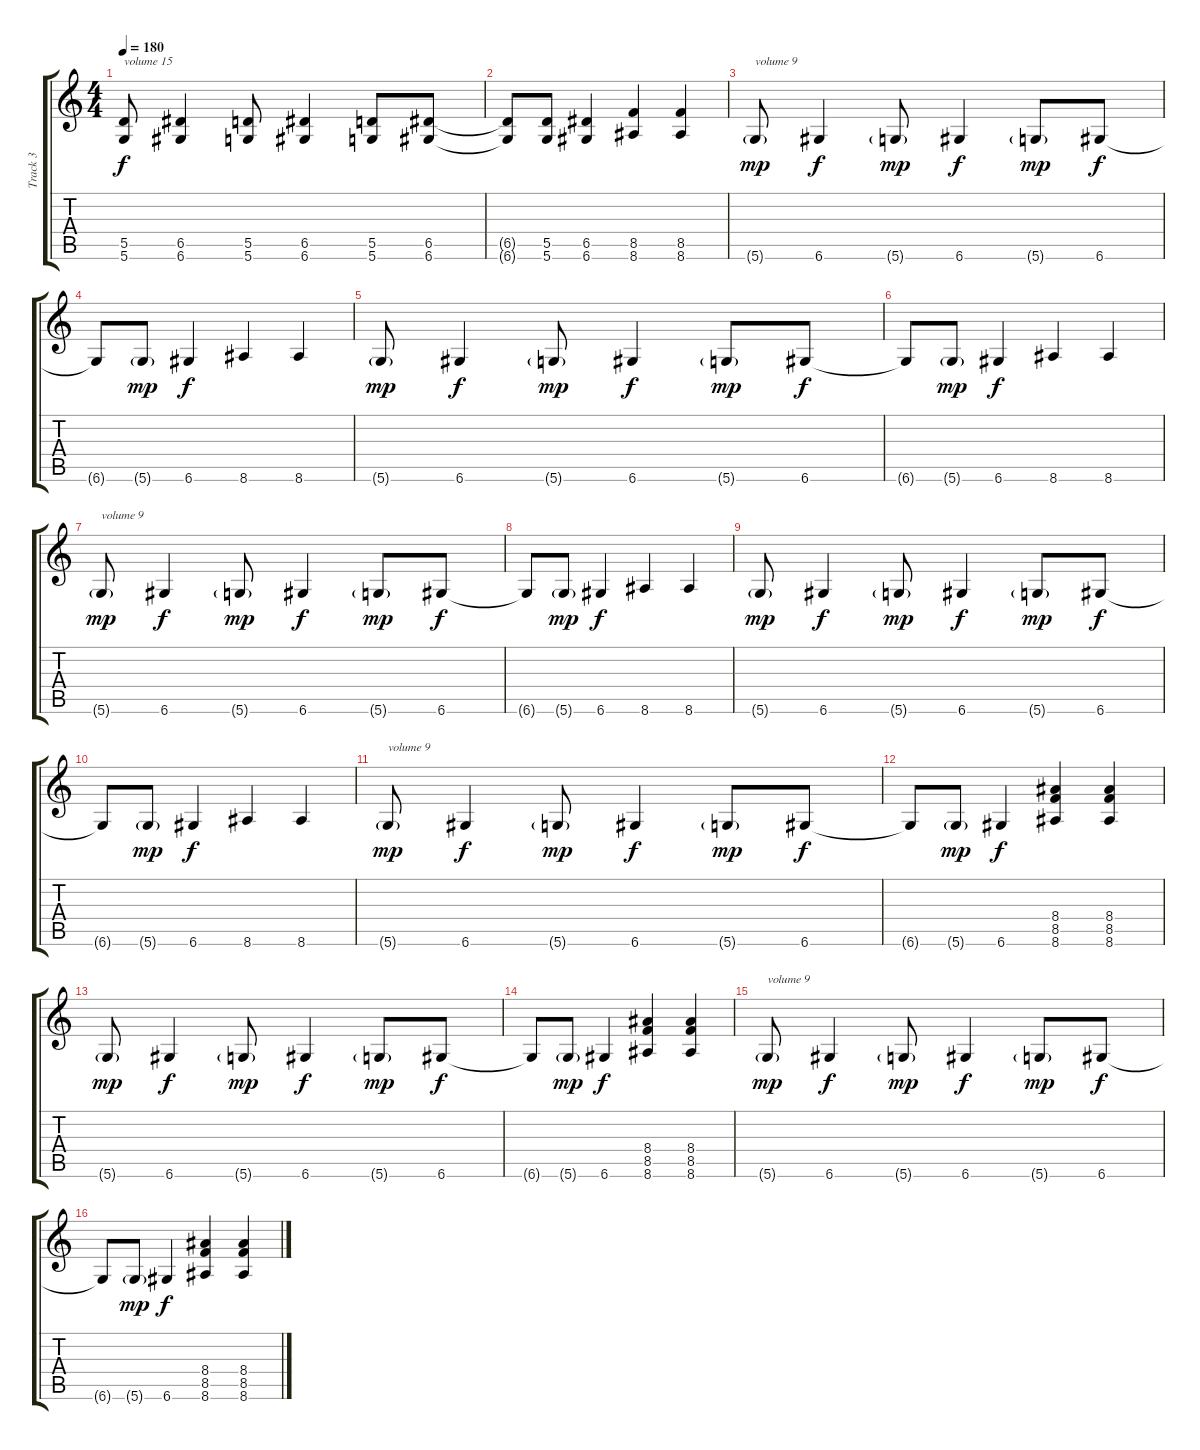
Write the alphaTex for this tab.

\track ("Track 3" "Track 3") {instrument distortionguitar}
\staff {score tabs}
\tuning (E4 B3 G3 D3 A2 D2) {hide}
\ts (4 4)
\tempo 180
\clef g2
\ks c
(5.5 5.6).8{txt "volume 15" dy f volume 15 instrument distortionguitar} (6.5 6.6).4 (5.5 5.6).8 (6.5 6.6).4 (5.5 5.6).8 (6.5 6.6).8 |
(6.5{t} 6.6{t}).8 (5.5 5.6).8 (6.5 6.6).4 (8.5 8.6).4 (8.5 8.6).4 |
5.6{g}.8{txt "volume 9" dy mp volume 9} 6.6.4{dy f} 5.6{g}.8{dy mp} 6.6.4{dy f} 5.6{g}.8{dy mp} 6.6.8{dy f} |
6.6{t}.8 5.6{g}.8{dy mp} 6.6.4{dy f} 8.6.4 8.6.4 |
5.6{g}.8{dy mp} 6.6.4{dy f} 5.6{g}.8{dy mp} 6.6.4{dy f} 5.6{g}.8{dy mp} 6.6.8{dy f} |
6.6{t}.8 5.6{g}.8{dy mp} 6.6.4{dy f} 8.6.4 8.6.4 |
5.6{g}.8{txt "volume 9" dy mp volume 9} 6.6.4{dy f} 5.6{g}.8{dy mp} 6.6.4{dy f} 5.6{g}.8{dy mp} 6.6.8{dy f} |
6.6{t}.8 5.6{g}.8{dy mp} 6.6.4{dy f} 8.6.4 8.6.4 |
5.6{g}.8{dy mp} 6.6.4{dy f} 5.6{g}.8{dy mp} 6.6.4{dy f} 5.6{g}.8{dy mp} 6.6.8{dy f} |
6.6{t}.8 5.6{g}.8{dy mp} 6.6.4{dy f} 8.6.4 8.6.4 |
5.6{g}.8{txt "volume 9" dy mp volume 9} 6.6.4{dy f} 5.6{g}.8{dy mp} 6.6.4{dy f} 5.6{g}.8{dy mp} 6.6.8{dy f} |
6.6{t}.8 5.6{g}.8{dy mp} 6.6.4{dy f} (8.4 8.5 8.6).4 (8.4 8.5 8.6).4 |
5.6{g}.8{dy mp} 6.6.4{dy f} 5.6{g}.8{dy mp} 6.6.4{dy f} 5.6{g}.8{dy mp} 6.6.8{dy f} |
6.6{t}.8 5.6{g}.8{dy mp} 6.6.4{dy f} (8.4 8.5 8.6).4 (8.4 8.5 8.6).4 |
5.6{g}.8{txt "volume 9" dy mp volume 9} 6.6.4{dy f} 5.6{g}.8{dy mp} 6.6.4{dy f} 5.6{g}.8{dy mp} 6.6.8{dy f} |
6.6{t}.8 5.6{g}.8{dy mp} 6.6.4{dy f} (8.4 8.5 8.6).4 (8.4 8.5 8.6).4
